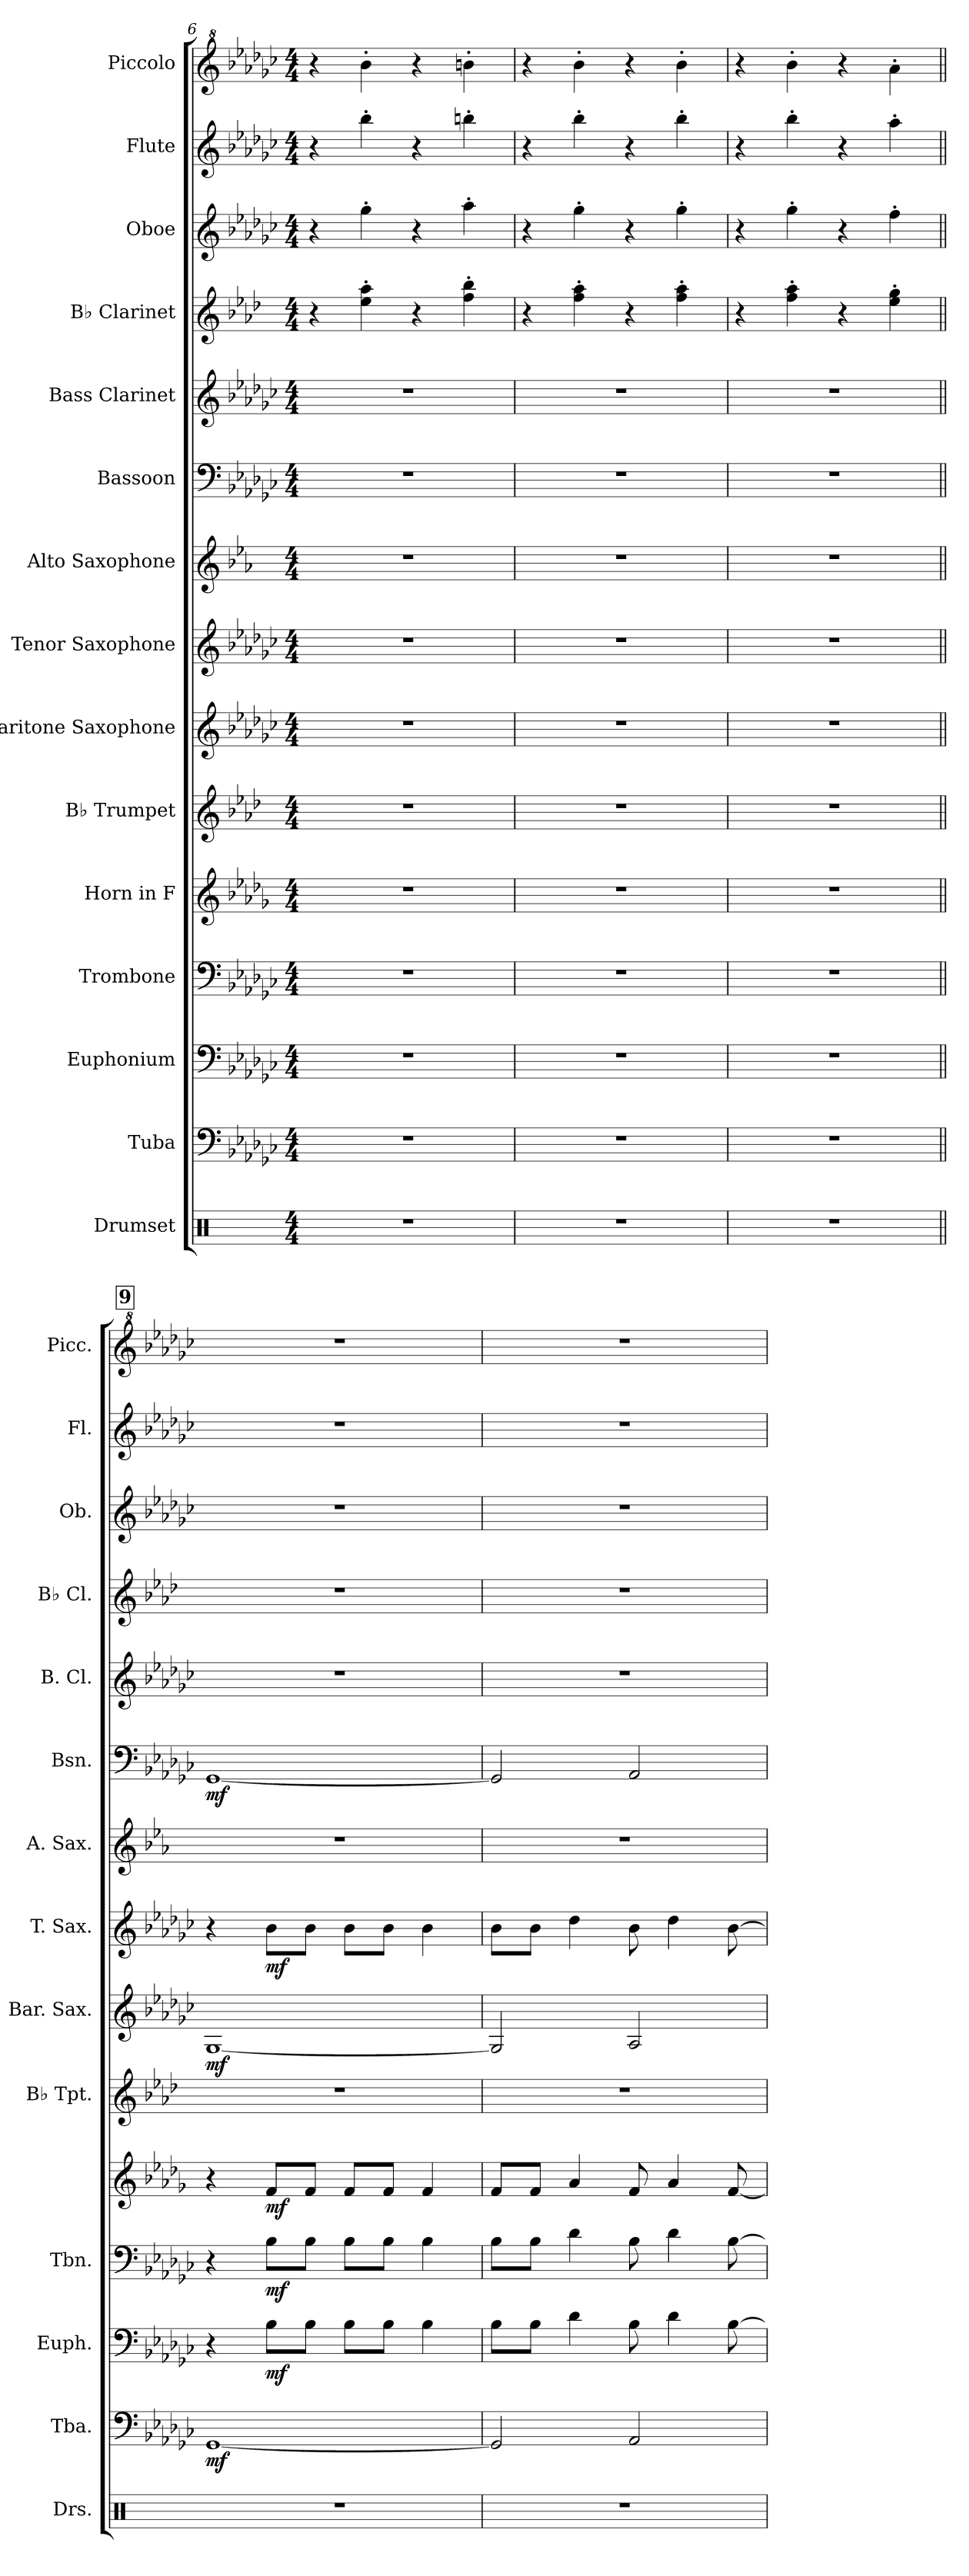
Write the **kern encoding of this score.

**kern	**kern	**dynam	**kern	**dynam	**kern	**dynam	**kern	**dynam	**kern	**kern	**dynam	**kern	**dynam	**kern	**kern	**dynam	**kern	**kern	**kern	**kern	**kern
*part15	*part14	*part14	*part13	*part13	*part12	*part12	*part11	*part11	*part10	*part9	*part9	*part8	*part8	*part7	*part6	*part6	*part5	*part4	*part3	*part2	*part1
*staff15	*staff14	*staff14	*staff13	*staff13	*staff12	*staff12	*staff11	*staff11	*staff10	*staff9	*staff9	*staff8	*staff8	*staff7	*staff6	*staff6	*staff5	*staff4	*staff3	*staff2	*staff1
*I"Drumset	*I"Tuba	*	*I"Euphonium	*	*I"Trombone	*	*I"Horn in F	*	*I"B♭ Trumpet	*I"Baritone Saxophone	*	*I"Tenor Saxophone	*	*I"Alto Saxophone	*I"Bassoon	*	*I"Bass Clarinet	*I"B♭ Clarinet	*I"Oboe	*I"Flute	*I"Piccolo
*I'Drs.	*I'Tba.	*	*I'Euph.	*	*I'Tbn.	*	*	*	*I'B♭ Tpt.	*I'Bar. Sax.	*	*I'T. Sax.	*	*I'A. Sax.	*I'Bsn.	*	*I'B. Cl.	*I'B♭ Cl.	*I'Ob.	*I'Fl.	*I'Picc.
*clefX	*clefF4	*	*clefF4	*	*clefF4	*	*clefG2	*	*clefG2	*clefG2	*	*clefG2	*	*clefG2	*clefF4	*	*clefG2	*clefG2	*clefG2	*clefG2	*clefG^2
*	*	*	*	*	*	*	*ITrd4c7	*	*ITrd1c2	*ITrd12c21	*	*ITrd8c14	*	*ITrd5c9	*	*	*ITrd8c14	*ITrd1c2	*	*	*ITrd-7c-12
*k[]	*k[b-e-a-d-g-c-]	*	*k[b-e-a-d-g-c-]	*	*k[b-e-a-d-g-c-]	*	*k[b-e-a-d-g-c-]	*	*k[b-e-a-d-g-c-]	*k[b-e-a-d-g-c-]	*	*k[b-e-a-d-g-c-]	*	*k[b-e-a-d-g-c-]	*k[b-e-a-d-g-c-]	*	*k[b-e-a-d-g-c-]	*k[b-e-a-d-g-c-]	*k[b-e-a-d-g-c-]	*k[b-e-a-d-g-c-]	*k[b-e-a-d-g-c-]
*M4/4	*M4/4	*	*M4/4	*	*M4/4	*	*M4/4	*	*M4/4	*M4/4	*	*M4/4	*	*M4/4	*M4/4	*	*M4/4	*M4/4	*M4/4	*M4/4	*M4/4
=6	=6	=6	=6	=6	=6	=6	=6	=6	=6	=6	=6	=6	=6	=6	=6	=6	=6	=6	=6	=6	=6
1r	1r	.	1r	.	1r	.	1r	.	1r	1r	.	1r	.	1r	1r	.	1r	4r	4r	4r	4r
.	.	.	.	.	.	.	.	.	.	.	.	.	.	.	.	.	.	4dd-\' 4gg-\'	4gg-'\	4bb-'\	4bbb-'\
.	.	.	.	.	.	.	.	.	.	.	.	.	.	.	.	.	.	4r	4r	4r	4r
.	.	.	.	.	.	.	.	.	.	.	.	.	.	.	.	.	.	4ee-\' 4aa-\'	4aa-'\	4bbn'\	4bbbn'\
=7	=7	=7	=7	=7	=7	=7	=7	=7	=7	=7	=7	=7	=7	=7	=7	=7	=7	=7	=7	=7	=7
1r	1r	.	1r	.	1r	.	1r	.	1r	1r	.	1r	.	1r	1r	.	1r	4r	4r	4r	4r
.	.	.	.	.	.	.	.	.	.	.	.	.	.	.	.	.	.	4ee-\' 4gg-\'	4gg-'\	4bb-'\	4bbb-'\
.	.	.	.	.	.	.	.	.	.	.	.	.	.	.	.	.	.	4r	4r	4r	4r
.	.	.	.	.	.	.	.	.	.	.	.	.	.	.	.	.	.	4ee-\' 4gg-\'	4gg-'\	4bb-'\	4bbb-'\
=8	=8	=8	=8	=8	=8	=8	=8	=8	=8	=8	=8	=8	=8	=8	=8	=8	=8	=8	=8	=8	=8
1r	1r	.	1r	.	1r	.	1r	.	1r	1r	.	1r	.	1r	1r	.	1r	4r	4r	4r	4r
.	.	.	.	.	.	.	.	.	.	.	.	.	.	.	.	.	.	4ee-\' 4gg-\'	4gg-'\	4bb-'\	4bbb-'\
.	.	.	.	.	.	.	.	.	.	.	.	.	.	.	.	.	.	4r	4r	4r	4r
.	.	.	.	.	.	.	.	.	.	.	.	.	.	.	.	.	.	4dd-\' 4ff\'	4ff'\	4aa-'\	4aaa-'\
!!LO:REH:place=s1:a:B:fs=14:t=9
=9||	=9||	=9||	=9||	=9||	=9||	=9||	=9||	=9||	=9||	=9||	=9||	=9||	=9||	=9||	=9||	=9||	=9||	=9||	=9||	=9||	=9||
!	!	!LO:DY:b	!	!	!	!	!	!	!	!	!LO:DY:b	!	!	!	!	!LO:DY:b	!	!	!	!	!
1r	[1GG-	mf	4r	.	4r	.	4r	.	1r	[1GG-	mf	4r	.	1r	[1GG-	mf	1r	1r	1r	1r	1r
!	!	!	!	!LO:DY:b	!	!LO:DY:b	!	!LO:DY:b	!	!	!	!	!LO:DY:b	!	!	!	!	!	!	!	!
.	.	.	8B-\L	mf	8B-\L	mf	8B-/L	mf	.	.	.	8B-\L	mf	.	.	.	.	.	.	.	.
.	.	.	8B-\J	.	8B-\J	.	8B-/J	.	.	.	.	8B-\J	.	.	.	.	.	.	.	.	.
.	.	.	8B-\L	.	8B-\L	.	8B-/L	.	.	.	.	8B-\L	.	.	.	.	.	.	.	.	.
.	.	.	8B-\J	.	8B-\J	.	8B-/J	.	.	.	.	8B-\J	.	.	.	.	.	.	.	.	.
.	.	.	4B-\	.	4B-\	.	4B-/	.	.	.	.	4B-\	.	.	.	.	.	.	.	.	.
=10	=10	=10	=10	=10	=10	=10	=10	=10	=10	=10	=10	=10	=10	=10	=10	=10	=10	=10	=10	=10	=10
1r	2GG-/]	.	8B-\L	.	8B-\L	.	8B-/L	.	1r	2GG-/]	.	8B-\L	.	1r	2GG-/]	.	1r	1r	1r	1r	1r
.	.	.	8B-\J	.	8B-\J	.	8B-/J	.	.	.	.	8B-\J	.	.	.	.	.	.	.	.	.
.	.	.	4d-\	.	4d-\	.	4d-/	.	.	.	.	4d-\	.	.	.	.	.	.	.	.	.
.	2AA-/	.	8B-\	.	8B-\	.	8B-/	.	.	2AA-/	.	8B-\	.	.	2AA-/	.	.	.	.	.	.
.	.	.	4d-\	.	4d-\	.	4d-/	.	.	.	.	4d-\	.	.	.	.	.	.	.	.	.
.	.	.	[8B-\	.	[8B-\	.	[8B-/	.	.	.	.	[8B-\	.	.	.	.	.	.	.	.	.
=	=	=	=	=	=	=	=	=	=	=	=	=	=	=	=	=	=	=	=	=	=
*-	*-	*-	*-	*-	*-	*-	*-	*-	*-	*-	*-	*-	*-	*-	*-	*-	*-	*-	*-	*-	*-
